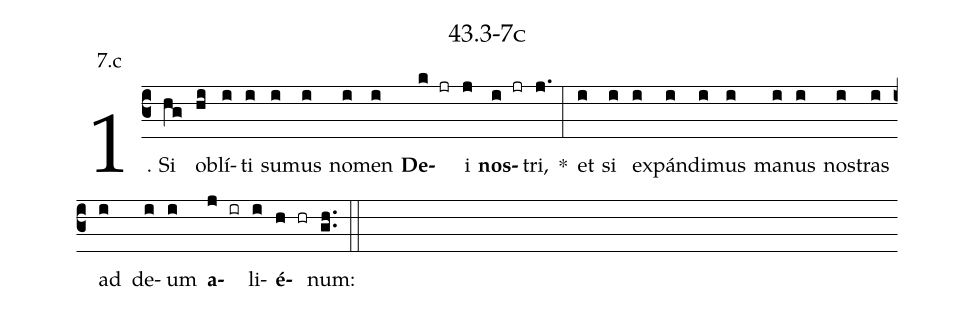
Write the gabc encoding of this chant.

name: 43.3-7c;
annotation: 7.c;
%%
(c3)1. Si(hg) ob(hi)lí(i)ti(i) su(i)mus(i) no(i)men(i) <b>De</b>(k jr)i(j) <b>nos</b>(i jr)tri,(j.) *(:) et(i) si(i) ex(i)pán(i)di(i)mus(i) ma(i)nus(i) nos(i)tras(i) ad(i) de(i)um(i) <b>a</b>(j ir)li(i)<b>é</b>(h hr)num:(gh..) (::)
